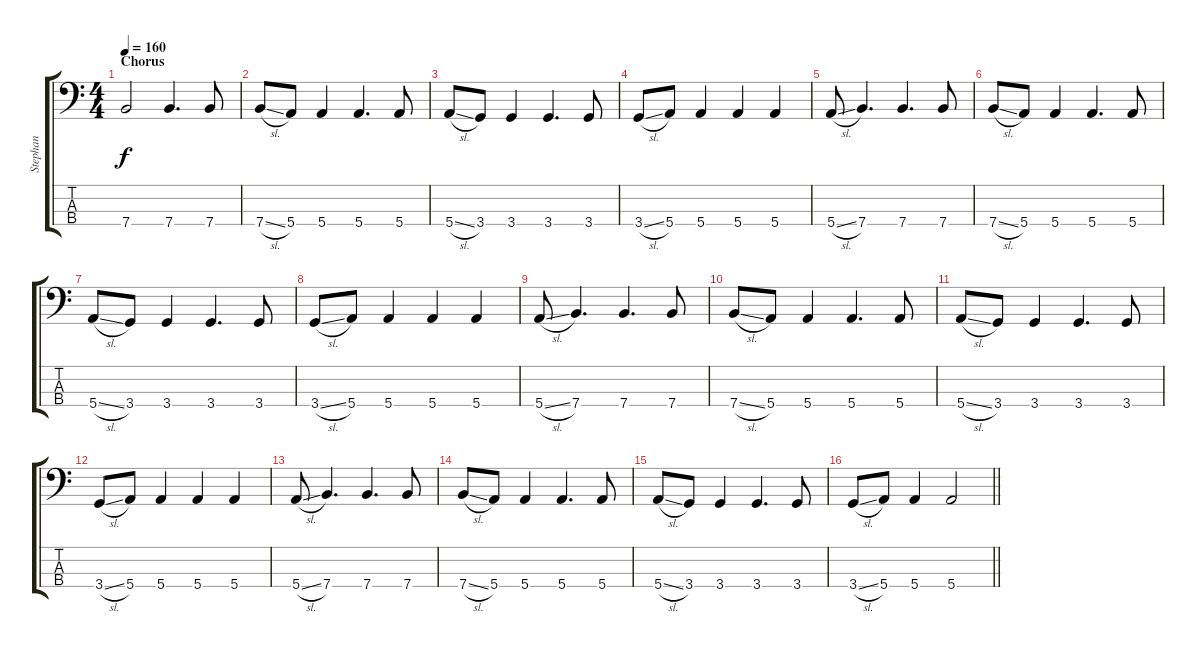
\track ("Stephan" "Stephan") {instrument electricbasspick}
\staff {score tabs}
\tuning (G2 D2 A1 E1) {hide}
\ts (4 4)
\section ("" "Chorus")
\tempo 160
\clef f4
\ks c
7.4.2{dy f} 7.4.4{d} 7.4.8 |
7.4{sl}.8 5.4.8 5.4.4 5.4.4{d} 5.4.8 |
5.4{sl}.8 3.4.8 3.4.4 3.4.4{d} 3.4.8 |
3.4{sl}.8 5.4.8 5.4.4 5.4.4 5.4.4 |
5.4{sl}.8 7.4.4{d} 7.4.4{d} 7.4.8 |
7.4{sl}.8 5.4.8 5.4.4 5.4.4{d} 5.4.8 |
5.4{sl}.8 3.4.8 3.4.4 3.4.4{d} 3.4.8 |
3.4{sl}.8 5.4.8 5.4.4 5.4.4 5.4.4 |
5.4{sl}.8 7.4.4{d} 7.4.4{d} 7.4.8 |
7.4{sl}.8 5.4.8 5.4.4 5.4.4{d} 5.4.8 |
5.4{sl}.8 3.4.8 3.4.4 3.4.4{d} 3.4.8 |
3.4{sl}.8 5.4.8 5.4.4 5.4.4 5.4.4 |
5.4{sl}.8 7.4.4{d} 7.4.4{d} 7.4.8 |
7.4{sl}.8 5.4.8 5.4.4 5.4.4{d} 5.4.8 |
5.4{sl}.8 3.4.8 3.4.4 3.4.4{d} 3.4.8 |
\barLineRight lightlight
3.4{sl}.8 5.4.8 5.4.4 5.4.2
